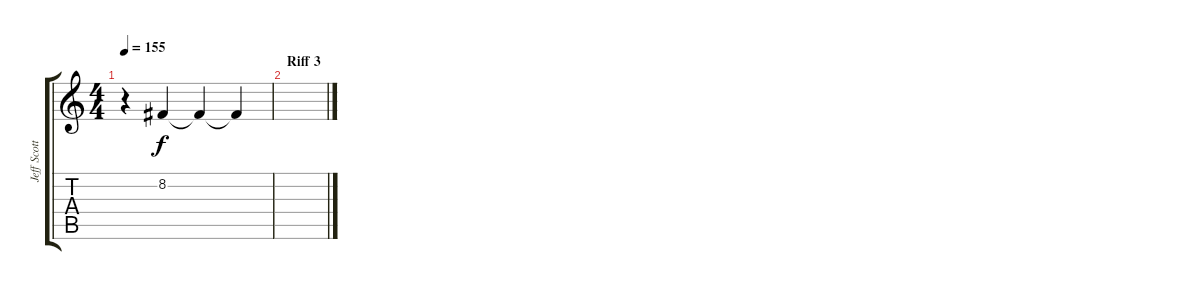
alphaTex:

\track ("Jeff Scott Soto - Voce" "Jeff Scott") {instrument violin}
\staff {score tabs}
\tuning (Eb4 Bb3 Gb3 Db3 Ab2 Eb2) {hide}
\ts (4 4)
\tempo 155
\clef g2
\ks c
r.4{dy f} 8.2{t}.4 8.2{t}.4 8.2{t}.4 |
\section ("" "Riff 3")
